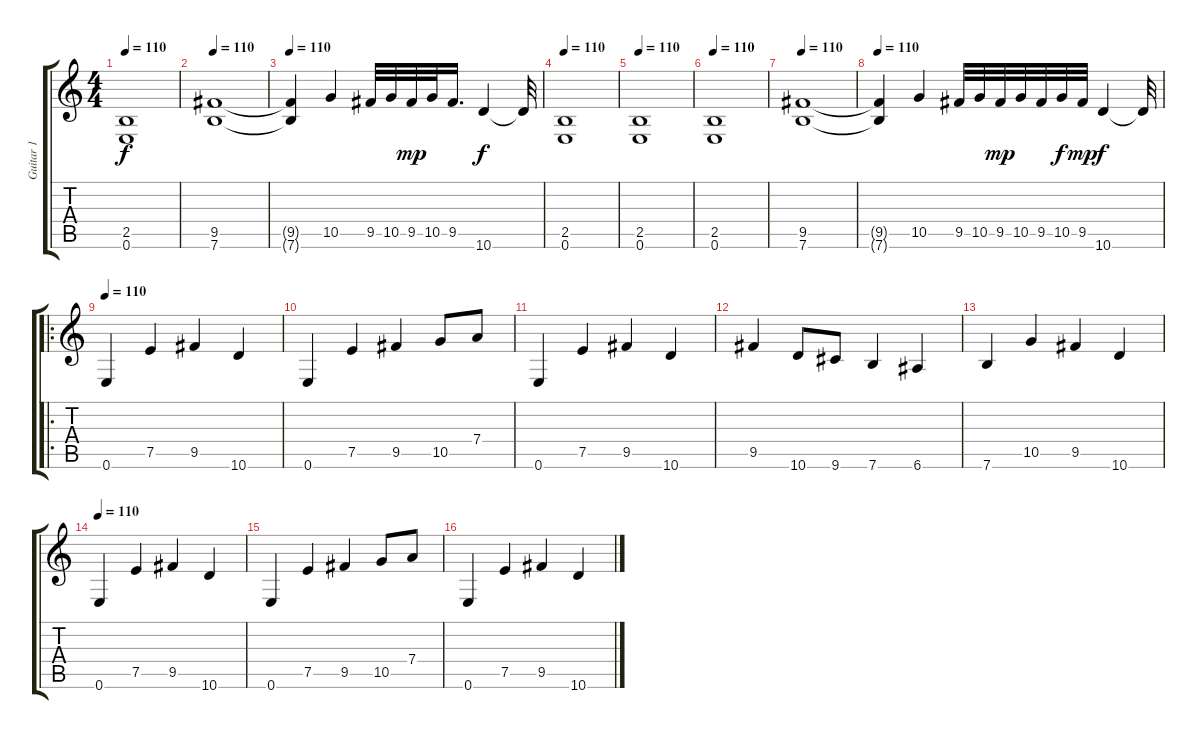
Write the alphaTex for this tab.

\track ("Guitar 1" "Guitar 1") {instrument distortionguitar}
\staff {score tabs}
\tuning (E4 B3 G3 D3 A2 E2) {hide}
\ts (4 4)
\tempo 110
\clef g2
\ks c
(2.5 0.6).1{dy f} |
\tempo 160
\tempo 110
(9.5 7.6).1 |
\tempo 160
\tempo 110
(9.5{t} 7.6{t}).4 10.5.4 9.5.32 10.5.32 9.5.32{dy mp} 10.5.32 9.5.16{d} 10.6.4{dy f} 10.6{t}.32 |
\tempo 110
(2.5 0.6).1 |
\tempo 110
(2.5 0.6).1 |
\tempo 110
(2.5 0.6).1 |
\tempo 160
\tempo 110
(9.5 7.6).1 |
\tempo 160
\tempo 110
(9.5{t} 7.6{t}).4 10.5.4 9.5.32 10.5.32 9.5.32{dy mp} 10.5.32 9.5.32 10.5.32{dy f} 9.5.32{dy mp} 10.6.4{dy f} 10.6{t}.32 |
\ro
\tempo 110
0.6.4{volume 15} 7.5.4 9.5.4 10.6.4 |
0.6.4 7.5.4 9.5.4 10.5.8 7.4.8 |
0.6.4 7.5.4 9.5.4 10.6.4 |
9.5.4 10.6.8 9.6.8 7.6.4 6.6.4 |
7.6.4 10.5.4 9.5.4 10.6.4 |
\tempo 110
0.6.4 7.5.4 9.5.4 10.6.4 |
0.6.4 7.5.4 9.5.4 10.5.8 7.4.8 |
0.6.4 7.5.4 9.5.4 10.6.4
